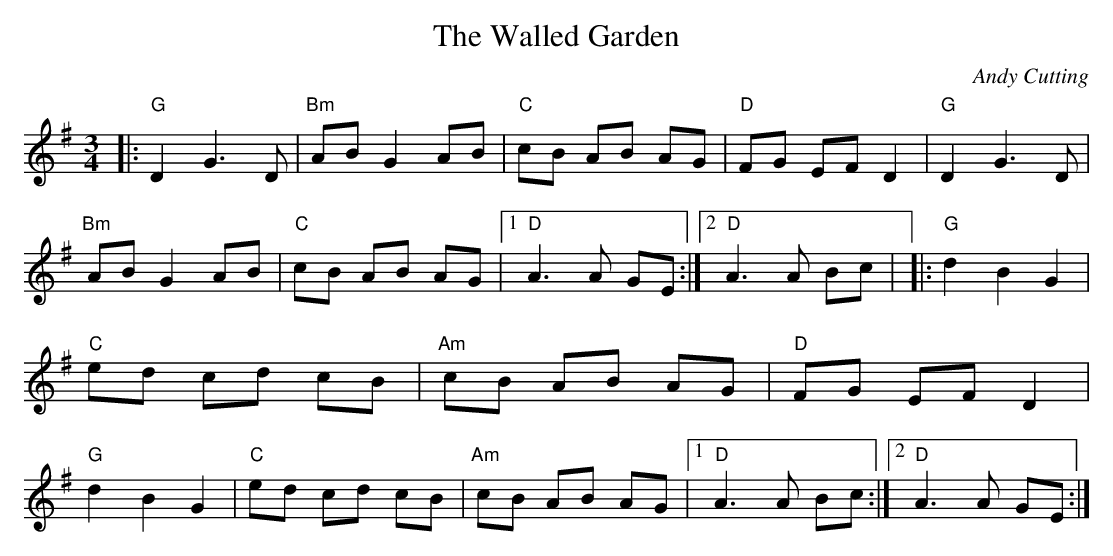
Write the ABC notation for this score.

X:1
T:Walled Garden, The
C:Andy Cutting
M:3/4
L:1/8
E:13
K:G
|:"G"D2 G3 D|"Bm"AB G2 AB|"C"cB AB AG|"D"FG EF D2|\
"G"D2 G3 D|"Bm"AB G2 AB|"C"cB AB AG|1 "D"A3 A GE:|2 "D"A3 A Bc|\
|:"G"d2 B2 G2|"C"ed cd cB|"Am"cB AB AG|"D"FG EF D2|\
"G"d2 B2 G2|"C"ed cd cB|"Am"cB AB AG|1 "D"A3 A Bc:|2 "D"A3 A GE:|**
